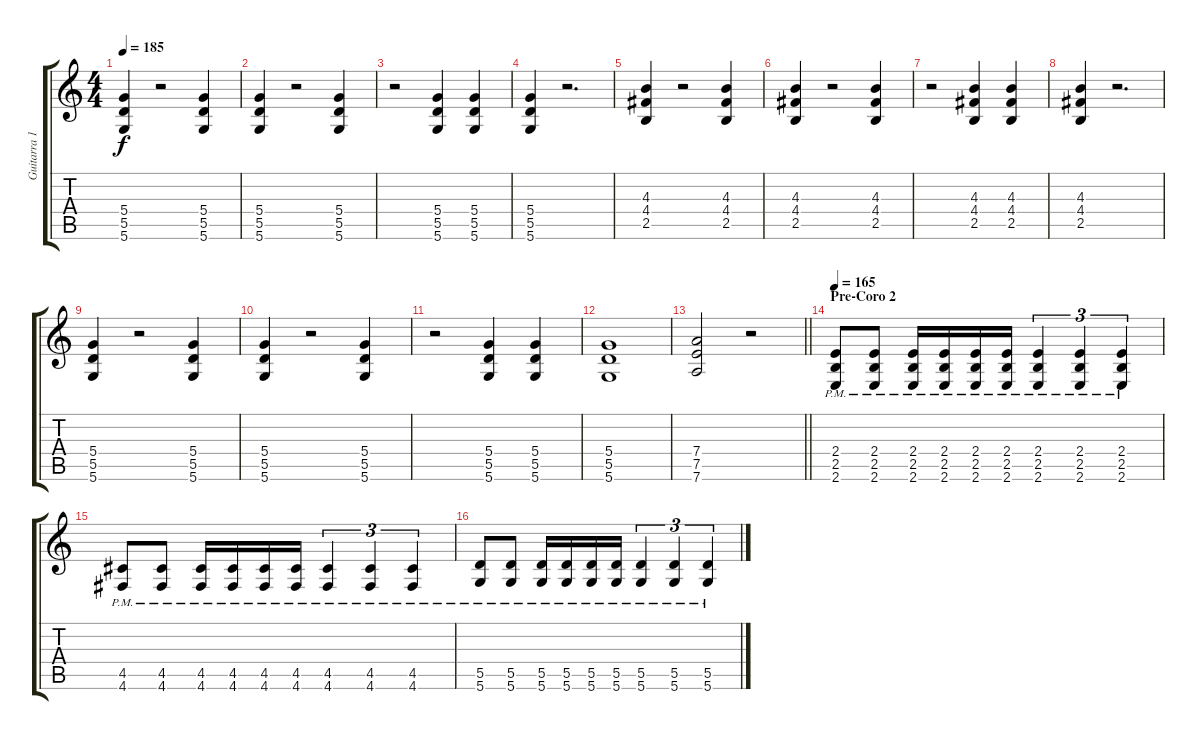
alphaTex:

\track ("Guitarra 1" "Guitarra 1") {instrument distortionguitar}
\staff {score tabs}
\tuning (E4 B3 G3 D3 A2 D2) {hide}
\ts (4 4)
\tempo 185
\clef g2
\ks c
(5.4 5.5 5.6).4{dy f} r.2 (5.4 5.5 5.6).4 |
(5.4 5.5 5.6).4 r.2 (5.4 5.5 5.6).4 |
r.2 (5.4 5.5 5.6).4 (5.4 5.5 5.6).4 |
(5.4 5.5 5.6).4 r.2{d} |
(4.3 4.4 2.5).4 r.2 (4.3 4.4 2.5).4 |
(4.3 4.4 2.5).4 r.2 (4.3 4.4 2.5).4 |
r.2 (4.3 4.4 2.5).4 (4.3 4.4 2.5).4 |
(4.3 4.4 2.5).4 r.2{d} |
(5.4 5.5 5.6).4 r.2 (5.4 5.5 5.6).4 |
(5.4 5.5 5.6).4 r.2 (5.4 5.5 5.6).4 |
r.2 (5.4 5.5 5.6).4 (5.4 5.5 5.6).4 |
(5.4 5.5 5.6).1 |
\barLineRight lightlight
(7.4 7.5 7.6).2 r.2 |
\section ("" "Pre-Coro 2")
\tempo 165
(2.4 2.5{pm} 2.6{pm}).8 (2.4 2.5{pm} 2.6{pm}).8 (2.4 2.5{pm} 2.6{pm}).16 (2.4 2.5{pm} 2.6{pm}).16 (2.4 2.5{pm} 2.6{pm}).16 (2.4 2.5{pm} 2.6{pm}).16 (2.4 2.5{pm} 2.6{pm}).4{tu (3 2)} (2.4 2.5{pm} 2.6{pm}).4{tu (3 2)} (2.4 2.5{pm} 2.6{pm}).4{tu (3 2)} |
(4.5{pm} 4.6{pm}).8 (4.5{pm} 4.6{pm}).8 (4.5{pm} 4.6{pm}).16 (4.5{pm} 4.6{pm}).16 (4.5{pm} 4.6{pm}).16 (4.5{pm} 4.6{pm}).16 (4.5{pm} 4.6{pm}).4{tu (3 2)} (4.5{pm} 4.6{pm}).4{tu (3 2)} (4.5{pm} 4.6{pm}).4{tu (3 2)} |
(5.5{pm} 5.6{pm}).8 (5.5{pm} 5.6{pm}).8 (5.5{pm} 5.6{pm}).16 (5.5{pm} 5.6{pm}).16 (5.5{pm} 5.6{pm}).16 (5.5{pm} 5.6{pm}).16 (5.5{pm} 5.6{pm}).4{tu (3 2)} (5.5{pm} 5.6{pm}).4{tu (3 2)} (5.5{pm} 5.6{pm}).4{tu (3 2)}
